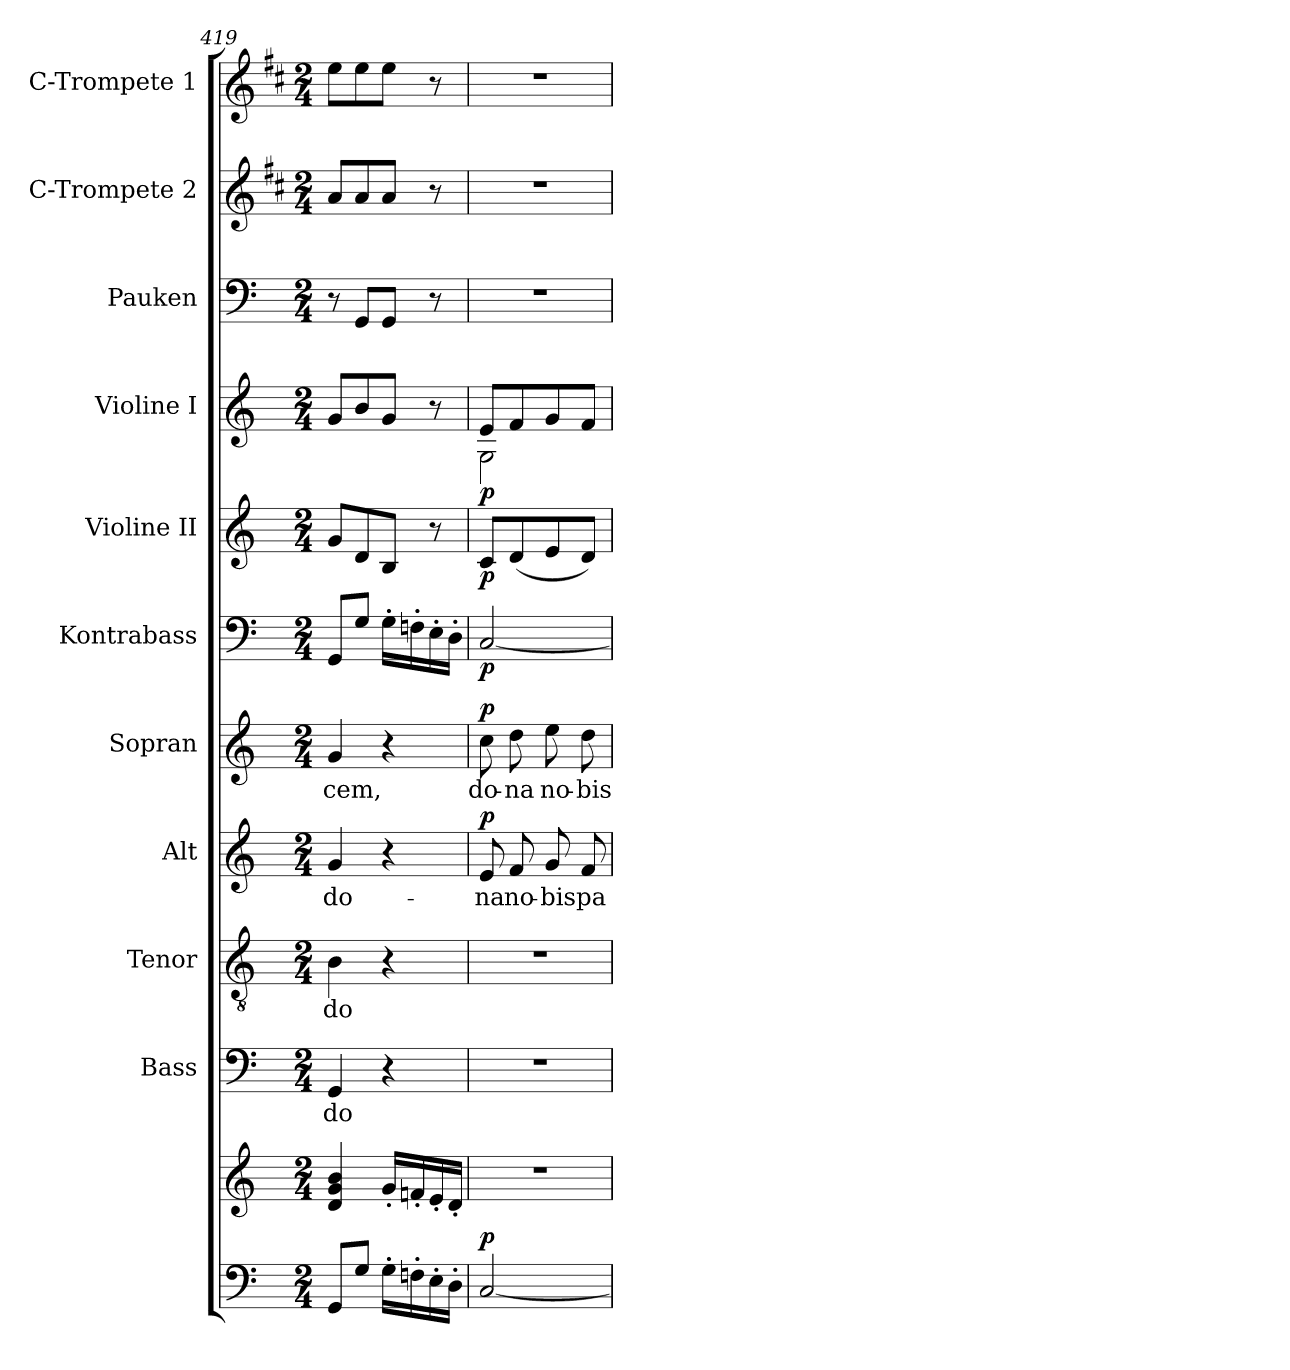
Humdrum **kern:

**kern	**kern	**dynam	**kern	**text	**kern	**text	**kern	**text	**dynam	**kern	**text	**dynam	**kern	**dynam	**kern	**dynam	**kern	**dynam	**kern	**kern	**kern
*part11	*part11	*part11	*part10	*part10	*part9	*part9	*part8	*part8	*part8	*part7	*part7	*part7	*part6	*part6	*part5	*part5	*part4	*part4	*part3	*part2	*part1
*staff12	*staff11	*staff11/12	*staff10	*staff10	*staff9	*staff9	*staff8	*staff8	*staff8	*staff7	*staff7	*staff7	*staff6	*staff6	*staff5	*staff5	*staff4	*staff4	*staff3	*staff2	*staff1
*	*	*	*I"Bass	*	*I"Tenor	*	*I"Alt	*	*	*I"Sopran	*	*	*I"Kontrabass	*	*I"Violine II	*	*I"Violine I	*	*I"Pauken	*I"C-Trompete 2	*I"C-Trompete 1
*	*	*	*I'B.	*	*I'T.	*	*I'A.	*	*	*I'S.	*	*	*I'Kb.	*	*I'Vl. II	*	*I'Vl. I	*	*I'Pk.	*I'C Trp. 2	*I'C Trp. 1
*clefF4	*clefG2	*	*clefF4	*	*clefGv2	*	*clefG2	*	*	*clefG2	*	*	*clefF4	*	*clefG2	*	*clefG2	*	*clefF4	*clefG2	*clefG2
*	*	*	*	*	*	*	*	*	*	*	*	*	*ITrd7c12	*	*	*	*	*	*	*ITrd1c2	*ITrd1c2
*k[]	*k[]	*	*k[]	*	*k[]	*	*k[]	*	*	*k[]	*	*	*k[]	*	*k[]	*	*k[]	*	*k[]	*k[]	*k[]
*C:	*C:	*	*C:	*	*C:	*	*C:	*	*	*C:	*	*	*C:	*	*C:	*	*C:	*	*C:	*C:	*C:
*M2/4	*M2/4	*	*M2/4	*	*M2/4	*	*M2/4	*	*	*M2/4	*	*	*M2/4	*	*M2/4	*	*M2/4	*	*M2/4	*M2/4	*M2/4
=419	=419	=419	=419	=419	=419	=419	=419	=419	=419	=419	=419	=419	=419	=419	=419	=419	=419	=419	=419	=419	=419
!	!	!	!	!LO:LY:b	!	!LO:LY:b	!	!LO:LY:b	!	!	!LO:LY:b	!	!	!	!	!	!	!	!	!	!
8GG/L	4d/ 4g/ 4b/	.	4GG/	do-	4B\	do-	4g/	do-	.	4g/	-cem,	.	8GGG/L	.	8g/L	.	8g/L	.	8r	8g/L	8dd\L
8G/J	.	.	.	.	.	.	.	.	.	.	.	.	8GG/J	.	8d/	.	8b/	.	8GG/L	8g/	8dd\
16G'>\LL	16g'</LL	.	4r	.	4r	.	4r	.	.	4r	.	.	16GG'>\LL	.	8B/J	.	8g/J	.	8GG/J	8g/J	8dd\J
16Fn'>\	16fn'</	.	.	.	.	.	.	.	.	.	.	.	16FFn'>\	.	.	.	.	.	.	.	.
16E'>\	16e'</	.	.	.	.	.	.	.	.	.	.	.	16EE'>\	.	8r	.	8r	.	8r	8r	8r
16D'>\JJ	16d'</JJ	.	.	.	.	.	.	.	.	.	.	.	16DD'>\JJ	.	.	.	.	.	.	.	.
=420	=420	=420	=420	=420	=420	=420	=420	=420	=420	=420	=420	=420	=420	=420	=420	=420	=420	=420	=420	=420	=420
!	!	!LO:DY:a=2	!	!	!	!	!	!LO:LY:b	!LO:DY:a	!	!LO:LY:b	!LO:DY:a	!	!LO:DY:b	!	!LO:DY:b	!	!LO:DY:b	!	!	!
*	*	*	*	*	*	*	*	*	*	*	*	*	*	*	*	*	*^	*	*	*	*
[2C/	2r	p	2r	.	2r	.	8e/	-na	p	8cc\	do-	p	[2CC/	p	8c/L	p	8e/L	2G\	p	2r	2r	2r
!	!	!	!	!	!	!	!	!LO:LY:b	!	!	!LO:LY:b	!	!	!	!	!	!	!	!	!	!	!
.	.	.	.	.	.	.	8f/	no-	.	8dd\	-na	.	.	.	(<8d/	.	8f/	.	.	.	.	.
!	!	!	!	!	!	!	!	!LO:LY:b	!	!	!LO:LY:b	!	!	!	!	!	!	!	!	!	!	!
.	.	.	.	.	.	.	8g/	-bis	.	8ee\	no-	.	.	.	8e/	.	8g/	.	.	.	.	.
!	!	!	!	!	!	!	!	!LO:LY:b	!	!	!LO:LY:b	!	!	!	!	!	!	!	!	!	!	!
.	.	.	.	.	.	.	8f/	pa-	.	8dd\	-bis	.	.	.	8d/J)	.	8f/J	.	.	.	.	.
*	*	*	*	*	*	*	*	*	*	*	*	*	*	*	*	*	*v	*v	*	*	*	*
=	=	=	=	=	=	=	=	=	=	=	=	=	=	=	=	=	=	=	=	=	=
*-	*-	*-	*-	*-	*-	*-	*-	*-	*-	*-	*-	*-	*-	*-	*-	*-	*-	*-	*-	*-	*-
